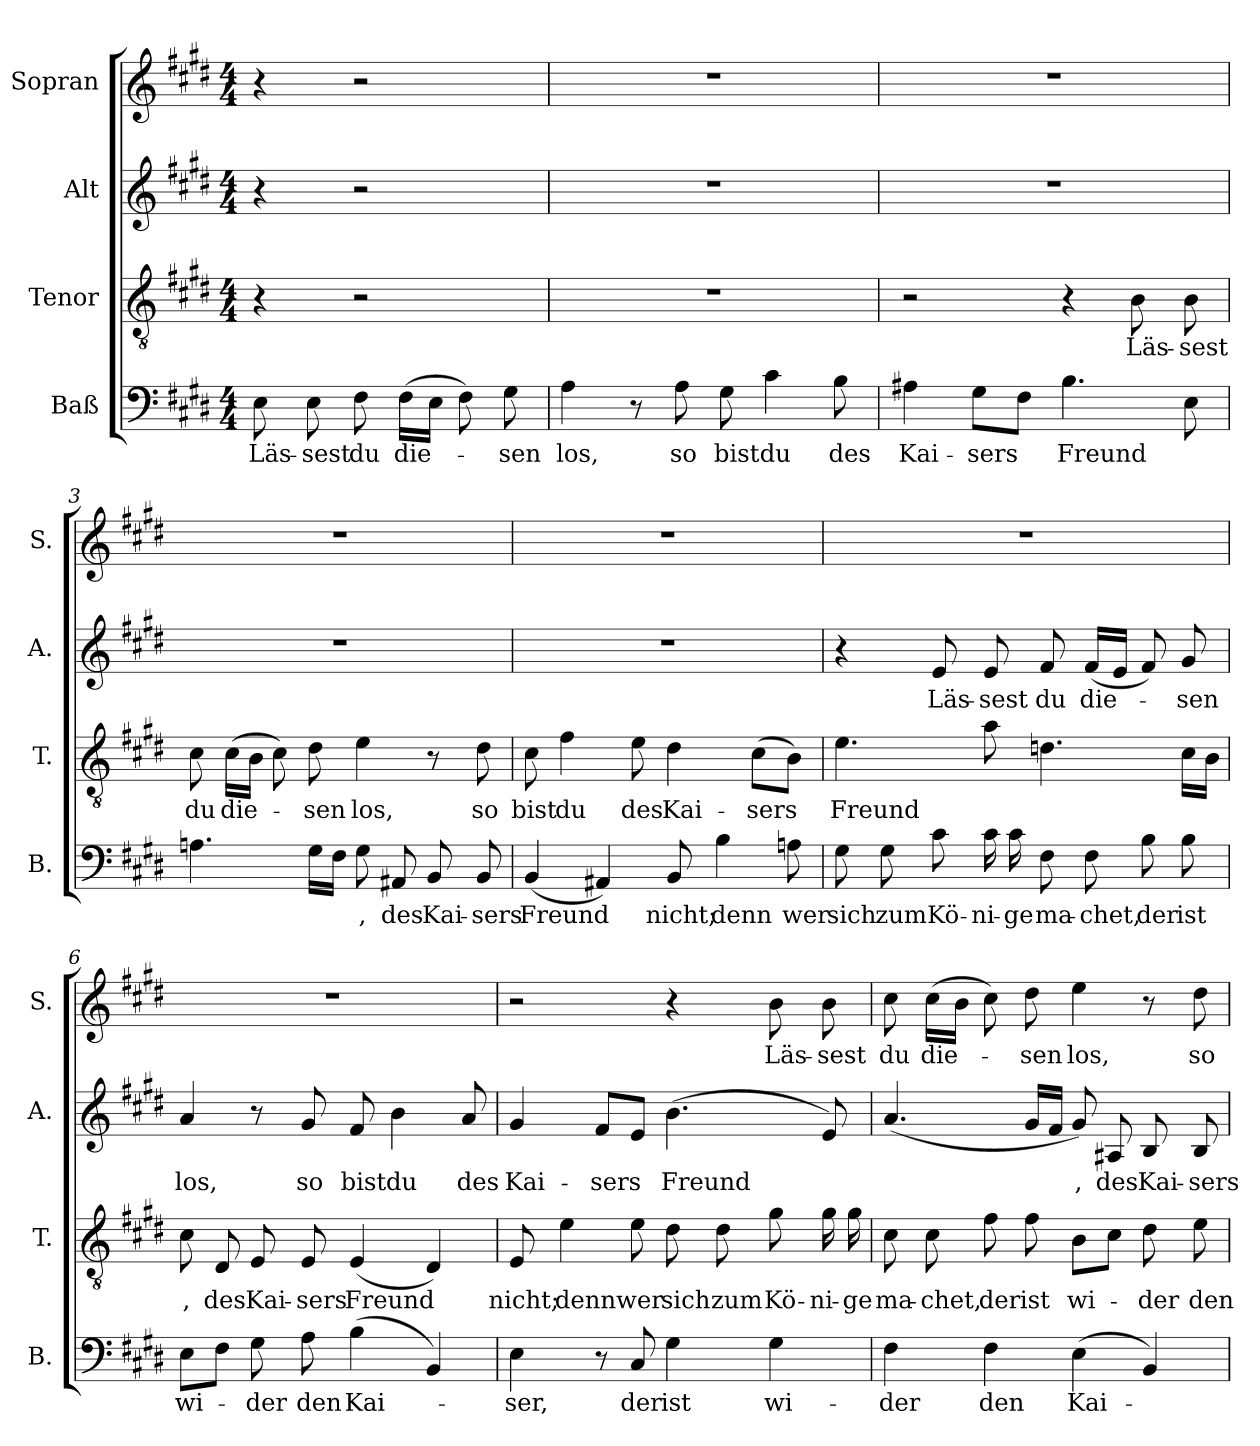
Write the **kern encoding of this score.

**kern	**text	**kern	**text	**kern	**text	**kern	**text
*part4	*part4	*part3	*part3	*part2	*part2	*part1	*part1
*staff4	*staff4	*staff3	*staff3	*staff2	*staff2	*staff1	*staff1
*I"Baß	*	*I"Tenor	*	*I"Alt	*	*I"Sopran	*
*I'B.	*	*I'T.	*	*I'A.	*	*I'S.	*
*clefF4	*	*clefGv2	*	*clefG2	*	*clefG2	*
*k[f#c#g#d#]	*	*k[f#c#g#d#]	*	*k[f#c#g#d#]	*	*k[f#c#g#d#]	*
*E:	*	*E:	*	*E:	*	*E:	*
*M4/4	*	*M4/4	*	*M4/4	*	*M4/4	*
=	=	=	=	=	=	=	=
!	!LO:LY:b	!	!	!	!	!	!
8E\	Läs-	4r	.	4r	.	4r	.
!	!LO:LY:b	!	!	!	!	!	!
8E\	-sest	.	.	.	.	.	.
!	!LO:LY:b	!	!	!	!	!	!
8F#\	du	2r	.	2r	.	2r	.
!	!LO:LY:b	!	!	!	!	!	!
(>16F#\LL	die-	.	.	.	.	.	.
16E\JJ	.	.	.	.	.	.	.
8F#\)	.	.	.	.	.	.	.
!	!LO:LY:b	!	!	!	!	!	!
8G#\	-sen	.	.	.	.	.	.
=1	=1	=1	=1	=1	=1	=1	=1
!	!LO:LY:b	!	!	!	!	!	!
4A\	los,	1r	.	1r	.	1r	.
8r	.	.	.	.	.	.	.
!	!LO:LY:b	!	!	!	!	!	!
8A\	so	.	.	.	.	.	.
!	!LO:LY:b	!	!	!	!	!	!
8G#\	bist	.	.	.	.	.	.
!	!LO:LY:b	!	!	!	!	!	!
4c#\	du	.	.	.	.	.	.
!	!LO:LY:b	!	!	!	!	!	!
8B\	des	.	.	.	.	.	.
=2	=2	=2	=2	=2	=2	=2	=2
!	!LO:LY:b	!	!	!	!	!	!
4A#X\	Kai-	2r	.	1r	.	1r	.
!	!LO:LY:b	!	!	!	!	!	!
8G#\L	-sers	.	.	.	.	.	.
8F#\J	.	.	.	.	.	.	.
!	!LO:LY:b	!	!	!	!	!	!
4.B\	Freund	4r	.	.	.	.	.
!	!	!	!LO:LY:b	!	!	!	!
.	.	8B\	Läs-	.	.	.	.
!	!	!	!LO:LY:b	!	!	!	!
8E\	.	8B\	-sest	.	.	.	.
!!LO:LB:g=z
=3	=3	=3	=3	=3	=3	=3	=3
!	!	!	!LO:LY:b	!	!	!	!
4.Ani\	.	8c#\	du	1r	.	1r	.
!	!	!	!LO:LY:b	!	!	!	!
.	.	(>16c#\LL	die-	.	.	.	.
.	.	16B\JJ	.	.	.	.	.
.	.	8c#\)	.	.	.	.	.
!	!	!	!LO:LY:b	!	!	!	!
16G#\LL	.	8d#\	-sen	.	.	.	.
16F#\JJ	.	.	.	.	.	.	.
!	!LO:LY:b	!	!LO:LY:b	!	!	!	!
8G#\	,	4e\	los,	.	.	.	.
!	!LO:LY:b	!	!	!	!	!	!
8AA#X/	des	.	.	.	.	.	.
!	!LO:LY:b	!	!	!	!	!	!
8BB/	Kai-	8r	.	.	.	.	.
!	!LO:LY:b	!	!LO:LY:b	!	!	!	!
8BB/	-sers	8d#\	so	.	.	.	.
=4	=4	=4	=4	=4	=4	=4	=4
!	!LO:LY:b	!	!LO:LY:b	!	!	!	!
(<4BB/	Freund	8c#\	bist	1r	.	1r	.
!	!	!	!LO:LY:b	!	!	!	!
.	.	4f#\	du	.	.	.	.
4AA#X/)	.	.	.	.	.	.	.
!	!	!	!LO:LY:b	!	!	!	!
.	.	8e\	des	.	.	.	.
!	!LO:LY:b	!	!LO:LY:b	!	!	!	!
8BB/	nicht;	4d#\	Kai-	.	.	.	.
!	!LO:LY:b	!	!	!	!	!	!
4B\	denn	.	.	.	.	.	.
!	!	!	!LO:LY:b	!	!	!	!
.	.	(>8c#\L	-sers	.	.	.	.
!	!LO:LY:b	!	!	!	!	!	!
8Ani\	wer	8B\J)	.	.	.	.	.
=5	=5	=5	=5	=5	=5	=5	=5
!	!LO:LY:b	!	!LO:LY:b	!	!	!	!
8G#\	sich	4.e\	Freund	4r	.	1r	.
!	!LO:LY:b	!	!	!	!	!	!
8G#\	zum	.	.	.	.	.	.
!	!LO:LY:b	!	!	!	!LO:LY:b	!	!
8c#\	Kö-	.	.	8e/	Läs-	.	.
!	!LO:LY:b	!	!	!	!LO:LY:b	!	!
16c#\	-ni-	8a\	.	8e/	-sest	.	.
!	!LO:LY:b	!	!	!	!	!	!
16c#\	-ge	.	.	.	.	.	.
!	!LO:LY:b	!	!	!	!LO:LY:b	!	!
8F#\	ma-	4.dn\	.	8f#/	du	.	.
!	!LO:LY:b	!	!	!	!LO:LY:b	!	!
8F#\	-chet,	.	.	(<16f#/LL	die-	.	.
.	.	.	.	16e/JJ	.	.	.
!	!LO:LY:b	!	!	!	!	!	!
8B\	der	.	.	8f#/)	.	.	.
!	!LO:LY:b	!	!	!	!LO:LY:b	!	!
8B\	ist	16c#\LL	.	8g#/	-sen	.	.
.	.	16B\JJ	.	.	.	.	.
!!LO:LB:g=z
=6	=6	=6	=6	=6	=6	=6	=6
!	!LO:LY:b	!	!LO:LY:b	!	!LO:LY:b	!	!
8E\L	wi-	8c#\	,	4a/	los,	1r	.
!	!	!	!LO:LY:b	!	!	!	!
8F#\J	.	8D#i/	des	.	.	.	.
!	!LO:LY:b	!	!LO:LY:b	!	!	!	!
8G#\	-der	8E/	Kai-	8r	.	.	.
!	!LO:LY:b	!	!LO:LY:b	!	!LO:LY:b	!	!
8A\	den	8E/	-sers	8g#/	so	.	.
!	!LO:LY:b	!	!LO:LY:b	!	!LO:LY:b	!	!
(>4B\	Kai-	(<4E/	Freund	8f#/	bist	.	.
!	!	!	!	!	!LO:LY:b	!	!
.	.	.	.	4b\	du	.	.
4BB/)	.	4D#/)	.	.	.	.	.
!	!	!	!	!	!LO:LY:b	!	!
.	.	.	.	8a/	des	.	.
=7	=7	=7	=7	=7	=7	=7	=7
!	!LO:LY:b	!	!LO:LY:b	!	!LO:LY:b	!	!
4E\	-ser,	8E/	nicht;	4g#/	Kai-	2r	.
!	!	!	!LO:LY:b	!	!	!	!
.	.	4e\	denn	.	.	.	.
!	!	!	!	!	!LO:LY:b	!	!
8r	.	.	.	8f#/L	-sers	.	.
!	!LO:LY:b	!	!LO:LY:b	!	!	!	!
8C#/	der	8e\	wer	8e/J	.	.	.
!	!LO:LY:b	!	!LO:LY:b	!	!LO:LY:b	!	!
4G#\	ist	8d#\	sich	(>4.b\	Freund	4r	.
!	!	!	!LO:LY:b	!	!	!	!
.	.	8d#\	zum	.	.	.	.
!	!LO:LY:b	!	!LO:LY:b	!	!	!	!LO:LY:b
4G#\	wi-	8g#\	Kö-	.	.	8b\	Läs-
!	!	!	!LO:LY:b	!	!	!	!LO:LY:b
.	.	16g#\	-ni-	8e/)	.	8b\	-sest
!	!	!	!LO:LY:b	!	!	!	!
.	.	16g#\	-ge	.	.	.	.
!!LO:PB:g=z
=8	=8	=8	=8	=8	=8	=8	=8
!	!LO:LY:b	!	!LO:LY:b	!	!	!	!LO:LY:b
4F#\	-der	8c#\	ma-	(>4.a/	.	8cc#\	du
!	!	!	!LO:LY:b	!	!	!	!LO:LY:b
.	.	8c#\	-chet,	.	.	(>16cc#\LL	die-
.	.	.	.	.	.	16b\JJ	.
!	!LO:LY:b	!	!LO:LY:b	!	!	!	!
4F#\	den	8f#\	der	.	.	8cc#\)	.
!	!	!	!LO:LY:b	!	!	!	!LO:LY:b
.	.	8f#\	ist	16g#/LL	.	8dd#\	-sen
.	.	.	.	16f#/JJ	.	.	.
!	!LO:LY:b	!	!LO:LY:b	!	!LO:LY:b	!	!LO:LY:b
(>4E\	Kai-	8B\L	wi-	8g#/)	,	4ee\	los,
!	!	!	!	!	!LO:LY:b	!	!
.	.	8c#\J	.	8A#X/	des	.	.
!	!	!	!LO:LY:b	!	!LO:LY:b	!	!
4BB/)	.	8d#\	-der	8B/	Kai-	8r	.
!	!	!	!LO:LY:b	!	!LO:LY:b	!	!LO:LY:b
.	.	8e\	den	8B/	-sers	8dd#\	so
=	=	=	=	=	=	=	=
*-	*-	*-	*-	*-	*-	*-	*-
